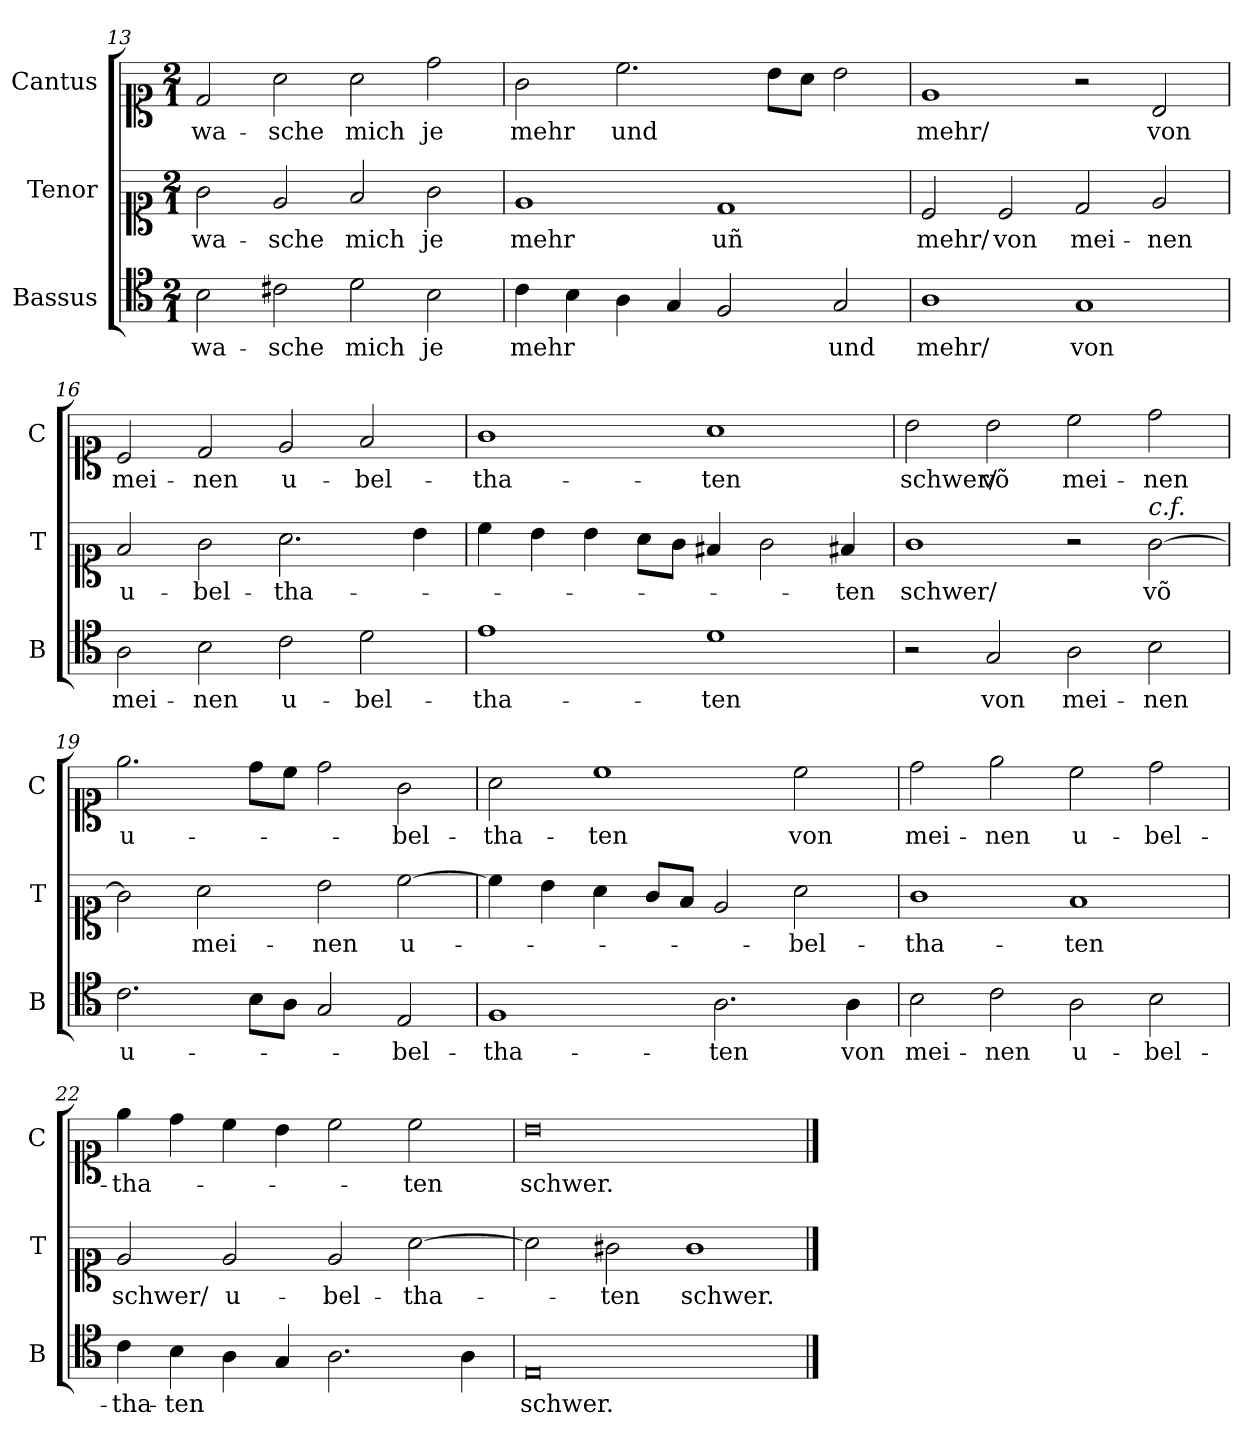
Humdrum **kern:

**kern	**text	**kern	**text	**kern	**text
*part3	*part3	*part2	*part2	*part1	*part1
*staff3	*staff3	*staff2	*staff2	*staff1	*staff1
*I"Bassus	*	*I"Tenor	*	*I"Cantus	*
*I'B	*	*I'T	*	*I'C	*
*clefC4	*	*clefC1	*	*clefC1	*
*k[]	*	*k[]	*	*k[]	*
*E:phr	*	*E:phr	*	*E:phr	*
*M2/1	*	*M2/1	*	*M2/1	*
=13	=13	=13	=13	=13	=13
2B	wa-	2g	wa-	2d	wa-
2c#X	-sche	2e	-sche	2a	-sche
2d	mich	2f	mich	2a	mich
2B	je	2g	je	2dd	je
=14	=14	=14	=14	=14	=14
4c	mehr	1e	mehr	2g	mehr
4B	.	.	.	.	.
4A	.	.	.	2.cc	und
4G	.	.	.	.	.
2F	.	1d	uñ	.	.
.	.	.	.	8b\L	.
.	.	.	.	8a\J	.
2G	und	.	.	2b	.
=15	=15	=15	=15	=15	=15
1A	mehr/	2c	mehr/	1e	mehr/
.	.	2c	von	.	.
1G	von	2d	mei-	2r	.
.	.	2e	-nen	2B	von
=16	=16	=16	=16	=16	=16
2A	mei-	2f	u-	2c	mei-
2B	-nen	2g	-bel-	2d	-nen
2c	u-	2.a	-tha-	2e	u-
2d	-bel-	.	.	2f	-bel-
.	.	4b	.	.	.
=17	=17	=17	=17	=17	=17
1e	-tha-	4cc	.	1g	-tha-
.	.	4b	.	.	.
.	.	4b	.	.	.
.	.	8a\L	.	.	.
.	.	8g\J	.	.	.
1d	-ten	4f#X	.	1a	-ten
.	.	2g	.	.	.
.	.	4f#X	-ten	.	.
=18	=18	=18	=18	=18	=18
2r	.	1g	schwer/	2b	schwer/
!	!LO:LY:i	!	!	!	!
2G	von	.	.	2b	võ
!	!LO:LY:i	!	!	!	!
2A	mei-	2r	.	2cc	mei-
!	!	!LO:TX:a:i:t=c.f.	!	!	!
!	!LO:LY:i	!	!	!	!
2B	-nen	[2g	võ	2dd	-nen
=19	=19	=19	=19	=19	=19
!	!LO:LY:i	!	!	!	!
2.c	u-	2g]	.	2.ee	u-
.	.	2a	mei-	.	.
8B\L	.	.	.	8dd\L	.
8A\J	.	.	.	8cc\J	.
2G	.	2b	-nen	2dd	.
!	!LO:LY:i	!	!	!	!
2E	-bel-	[2cc	u-	2g	-bel-
=20	=20	=20	=20	=20	=20
!	!LO:LY:i	!	!	!	!
1F	-tha-	4cc]	.	2a	-tha-
.	.	4b	.	.	.
.	.	4a	.	1cc	-ten
.	.	8g/L	.	.	.
.	.	8f/J	.	.	.
!	!LO:LY:i	!	!	!	!
2.A	-ten	2e	.	.	.
.	.	2a	-bel-	2cc	von
4A	von	.	.	.	.
=21	=21	=21	=21	=21	=21
2B	mei-	1g	-tha-	2dd	mei-
2c	-nen	.	.	2ee	-nen
2A	u-	1f	-ten	2cc	u-
2B	-bel-	.	.	2dd	-bel-
=22	=22	=22	=22	=22	=22
4c	-tha-	2e	schwer/	4ee	-tha-
4B	-ten	.	.	4dd	.
4A	.	2e	u-	4cc	.
4G	.	.	.	4b	.
2.A	.	2e	-bel-	2cc	.
.	.	[2a	-tha-	2cc	-ten
4A	.	.	.	.	.
=23	=23	=23	=23	=23	=23
0E	schwer.	2a]	.	0b	schwer.
.	.	2g#X	-ten	.	.
.	.	1g#	schwer.	.	.
==	==	==	==	==	==
*-	*-	*-	*-	*-	*-
